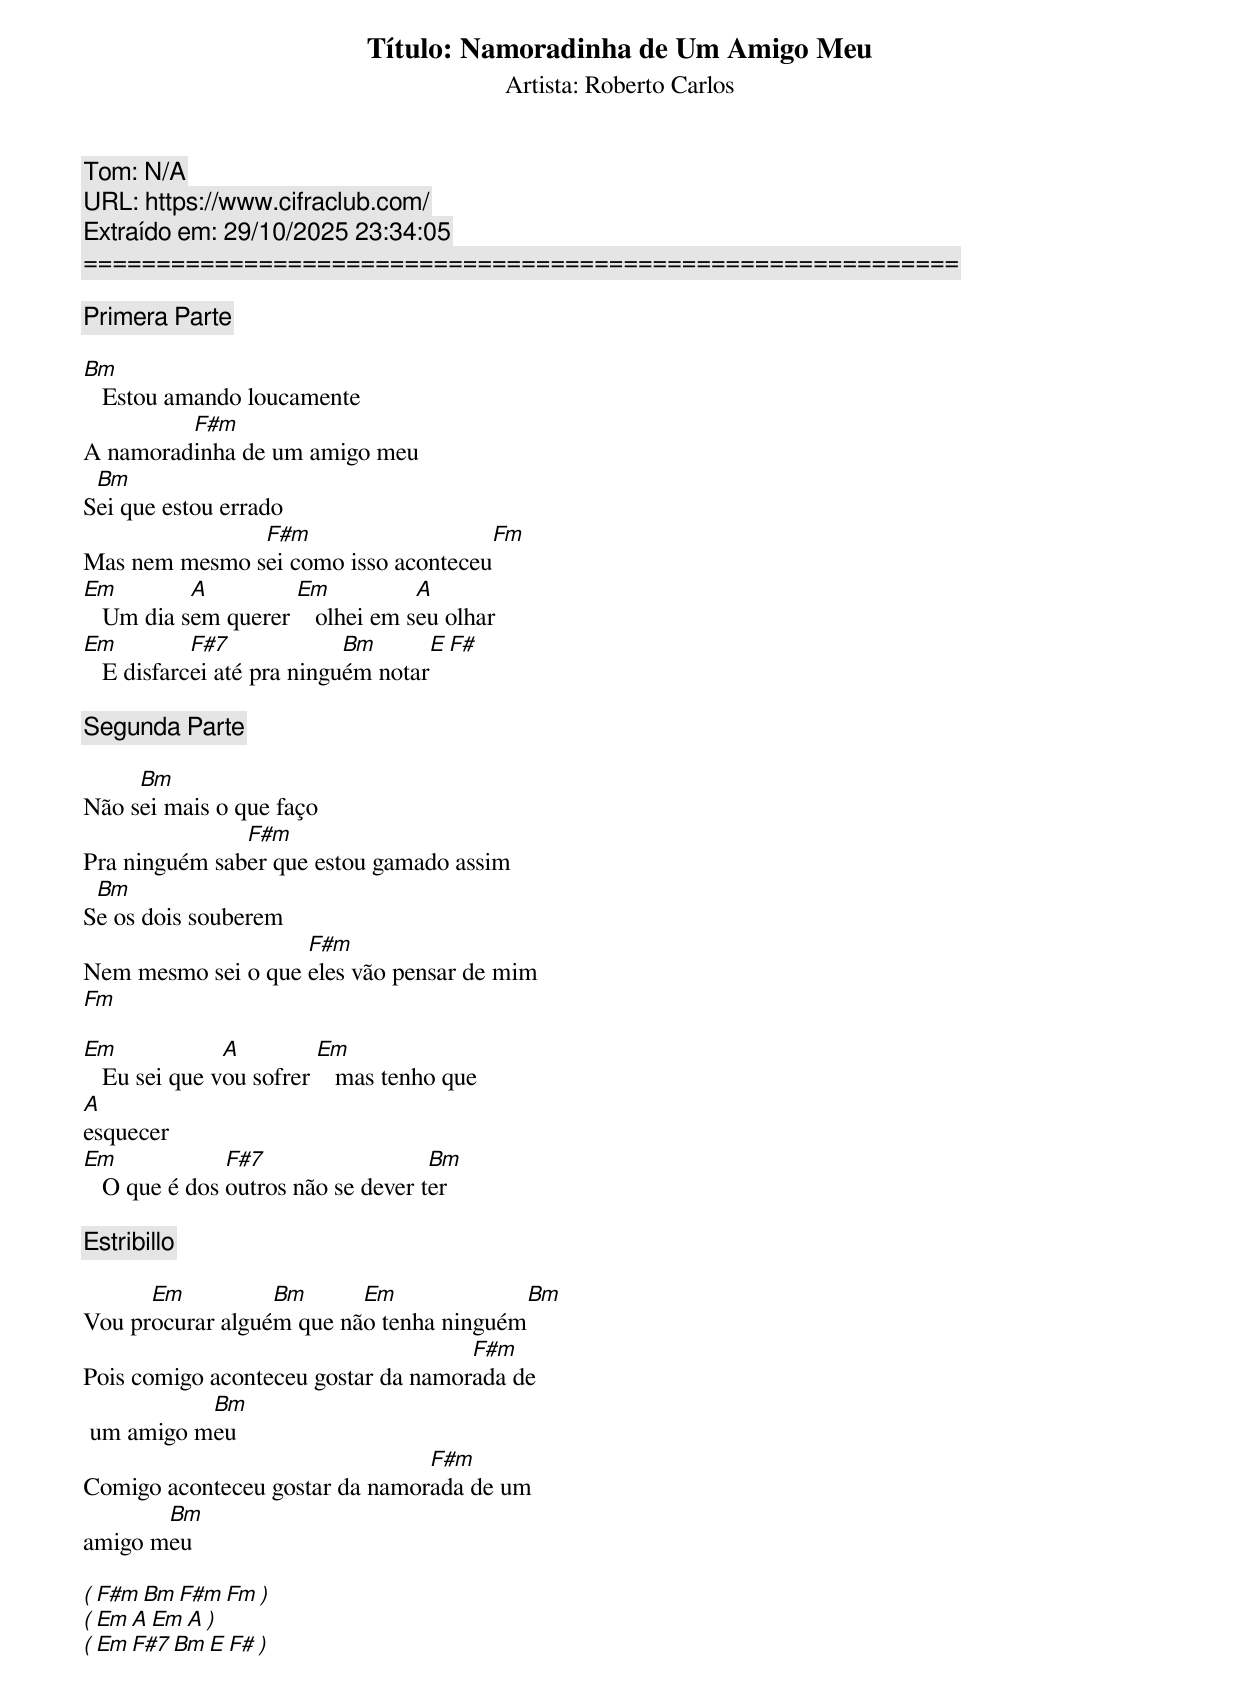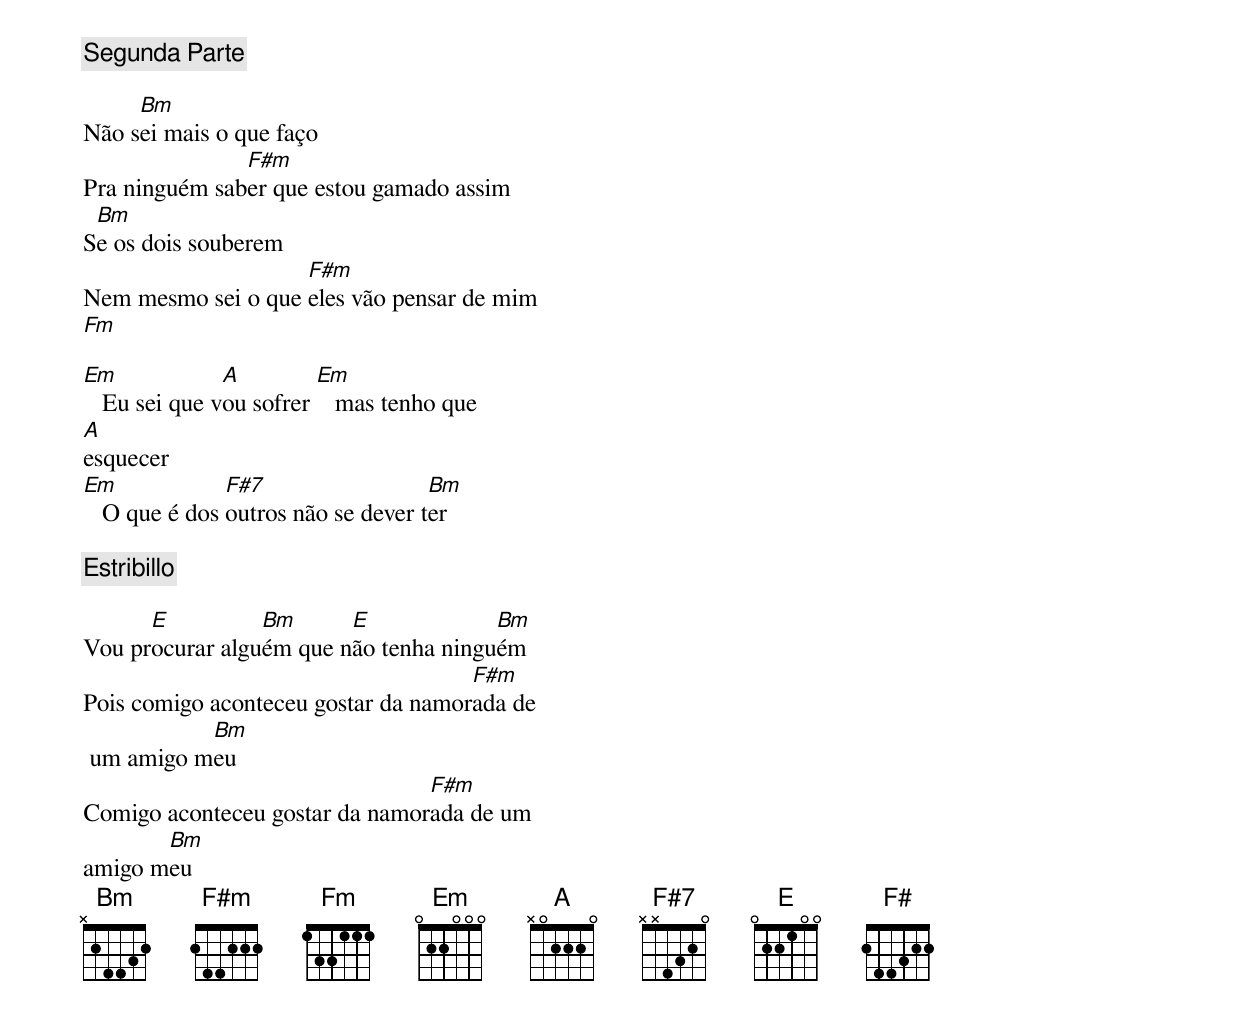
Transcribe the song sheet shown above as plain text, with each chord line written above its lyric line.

Título: Namoradinha de Um Amigo Meu
Artista: Roberto Carlos
Tom: N/A
URL: https://www.cifraclub.com/
Extraído em: 29/10/2025 23:34:05
============================================================

[Primera Parte]

Bm
   Estou amando loucamente
         F#m
A namoradinha de um amigo meu
 Bm
Sei que estou errado
               F#m                    Fm
Mas nem mesmo sei como isso aconteceu
Em         A         Em           A
   Um dia sem querer    olhei em seu olhar
Em          F#7             Bm       E  F#
   E disfarcei até pra ninguém notar

[Segunda Parte]

     Bm
Não sei mais o que faço
               F#m
Pra ninguém saber que estou gamado assim
 Bm
Se os dois souberem
                    F#m
Nem mesmo sei o que eles vão pensar de mim
Fm

Em             A         Em
   Eu sei que vou sofrer    mas tenho que
A
esquecer
Em             F#7                  Bm
   O que é dos outros não se dever ter

[Estribillo]

      Em          Bm      Em             Bm
Vou procurar alguém que não tenha ninguém
                                     F#m
Pois comigo aconteceu gostar da namorada de
           Bm
 um amigo meu
                                F#m
Comigo aconteceu gostar da namorada de um
       Bm
amigo meu

( F#m  Bm  F#m  Fm )
( Em  A  Em  A )
( Em  F#7  Bm  E  F# )

[Segunda Parte]

     Bm
Não sei mais o que faço
               F#m
Pra ninguém saber que estou gamado assim
 Bm
Se os dois souberem
                    F#m
Nem mesmo sei o que eles vão pensar de mim
Fm

Em             A         Em
   Eu sei que vou sofrer    mas tenho que
A
esquecer
Em             F#7                  Bm
   O que é dos outros não se dever ter

[Estribillo]

      E          Bm      E             Bm
Vou procurar alguém que não tenha ninguém
                                     F#m
Pois comigo aconteceu gostar da namorada de
           Bm
 um amigo meu
                                F#m
Comigo aconteceu gostar da namorada de um
       Bm
amigo meu
